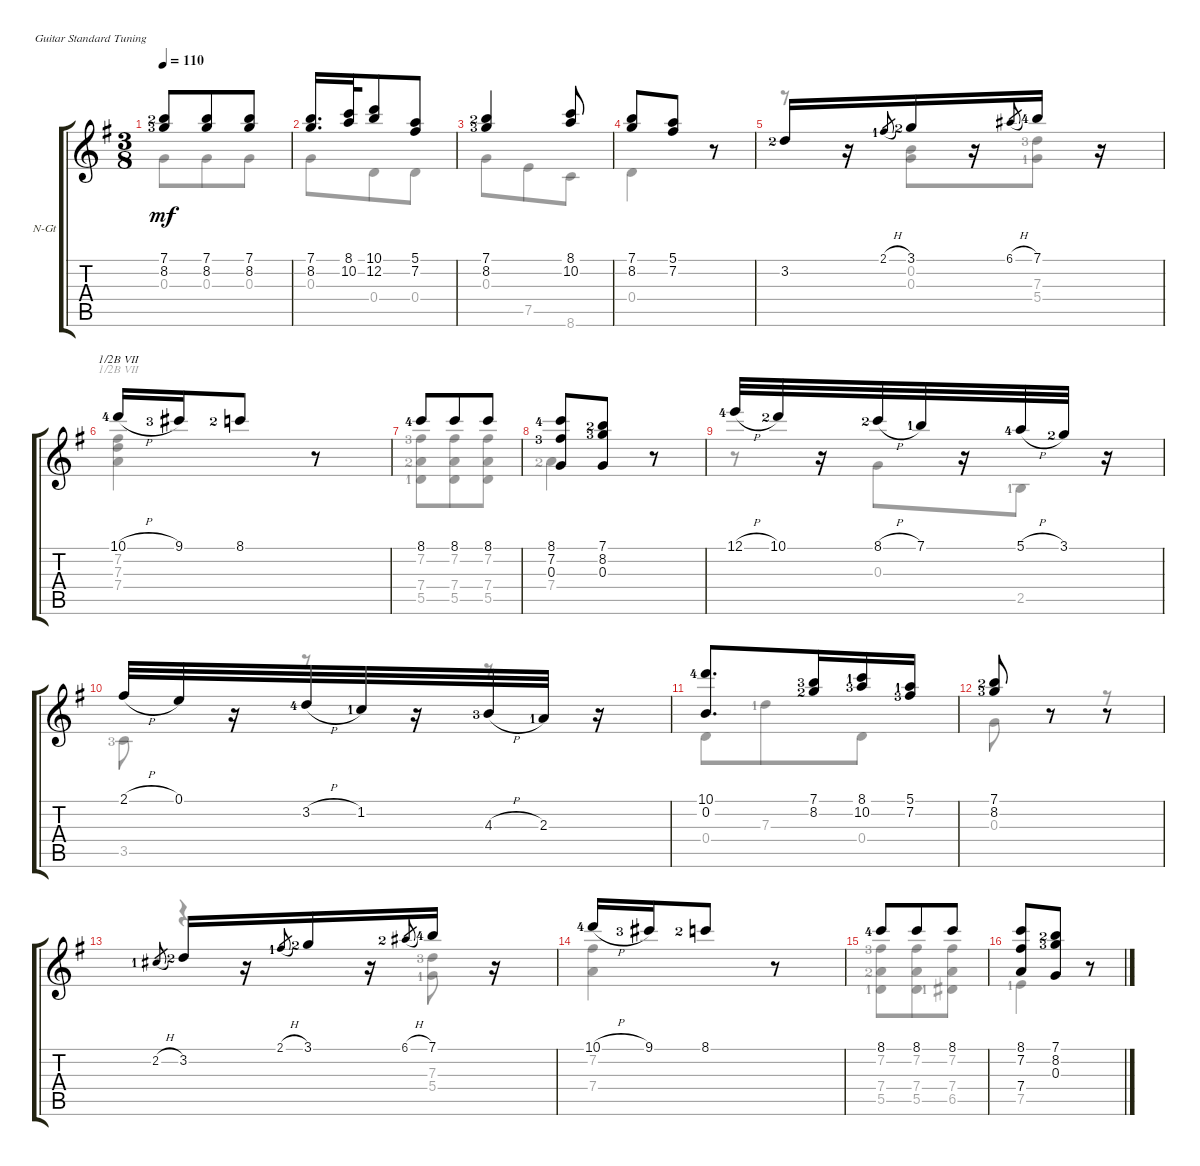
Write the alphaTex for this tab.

\defaultSystemsLayout 4
\bracketExtendMode groupsimilarinstruments
\firstSystemTrackNameOrientation horizontal
\otherSystemsTrackNameOrientation horizontal
\track ("Nylon Guitar" "N-Gt") {instrument acousticguitarnylon}
\staff {score tabs}
\tuning (E4 B3 G3 D3 A2 E2)
\voice
\ts (3 8)
\tempo 110
\clef g2
\ks g
(8.2{lf 4} 7.1{lf 3}).8{dy mf} (7.1 8.2).8 (8.2 7.1).8 |
(7.1 8.2).16{d} (10.2 8.1).32 (10.1 12.2).8 (7.2 5.1).8 |
(7.1{lf 3} 8.2{lf 4}).4 (10.2 8.1).8 |
(7.1 8.2).8 (7.2 5.1).8 r.8 |
3.2{lf 3}.16 r.16 2.1{h lf 2}.8{gr} 3.1{lf 3}.16 r.16 6.1{h}.8{gr} 7.1{lf 5}.16 r.16 |
10.1{h lf 5}.16{barre (7 half)} 9.1{lf 4}.16 8.1{lf 3}.8 r.8 |
8.1{lf 5}.8 8.1.8 8.1.8 |
(8.1{lf 5} 7.2{lf 4} 0.3).8 (0.3 8.2{lf 4} 7.1{lf 3}).8 r.8 |
12.1{h lf 5}.32 10.1{lf 3}.32 r.16 8.1{h lf 3}.32 7.1{lf 2}.32 r.16 5.1{h lf 5}.32 3.1{lf 3}.32 r.16 |
2.1{h}.32 0.1.32 r.16 3.2{h lf 5}.32 1.2{lf 2}.32 r.16 4.3{h lf 4}.32 2.3{lf 2}.32 r.16 |
(10.1{lf 5} 0.2).8{d} (7.1{lf 4} 8.2{lf 3}).16 (10.2{lf 4} 8.1{lf 2}).16 (5.1{lf 2} 7.2{lf 4}).16 |
(7.1{lf 3} 8.2{lf 4}).8 r.8 r.8 |
2.2{h lf 2}.8{gr} 3.2{lf 3}.16 r.16 2.1{h lf 2}.8{gr} 3.1{lf 3}.16 r.16 6.1{h lf 3}.8{gr} 7.1{lf 5}.16 r.16 |
10.1{h lf 5}.16 9.1{lf 4}.16 8.1{lf 3}.8 r.8 |
8.1{lf 5}.8 8.1.8 8.1.8 |
(8.1 7.2 7.4).8 (7.1{lf 3} 8.2{lf 4} 0.3).8 r.8
\voice
\clef g2
\ottava regular
\simile none
\ks g
0.3.8{dy mf} 0.3.8 0.3.8 |
0.3.8 0.4.8 0.4.8 |
0.3.8 7.5.8 8.6.8 |
0.4.4 r.8 |
r.8 (0.2 0.3).8 (7.3{lf 4} 5.4{lf 2}).8 |
(7.4 7.3 7.2).4{barre (7 half)} r.8 |
(7.2{lf 4} 7.4{lf 3} 5.5{lf 2}).8 (5.5 7.4 7.2).8 (7.2 7.4 5.5).8 |
7.4{lf 3}.4 r.8 |
r.8 0.3.8 2.5{lf 2}.8 |
3.5{lf 4}.8 r.8 r.8 |
0.4.8 7.3{lf 2}.8 0.4.8 |
0.3.8 r.8 r.8 |
r.4 (7.3{lf 4} 5.4{lf 2}).8 |
(7.2 7.4).4 r.8 |
(7.2{lf 4} 7.4{lf 3} 5.5{lf 2}).8 (5.5 7.4 7.2).8 (6.5{lf 2} 7.4 7.2).8 |
7.5{lf 2}.4 r.8
